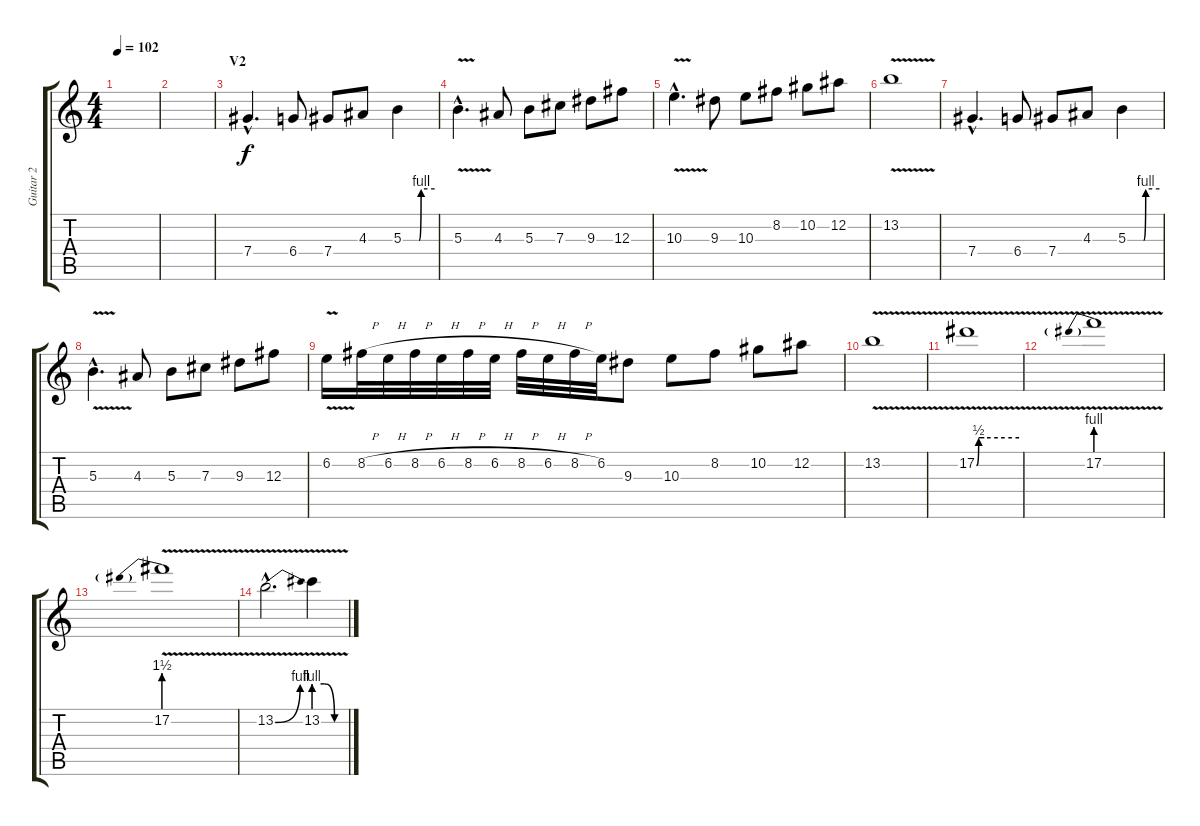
\track ("Guitar 2" "Guitar 2") {instrument overdrivenguitar}
\staff {score tabs}
\tuning (Eb4 Bb3 Gb3 Db3 Ab2 Eb2) {hide}
\ts (4 4)
\tempo 102
\clef g2
\ks c
|
|
\section ("" "V2")
7.4{hac}.4{d} 6.4.8 7.4.8 4.3.8 5.3{be (custom 0 0 30 0 34 4 60 4)}.4 |
5.3{v hac}.4{d} 4.3.8 5.3.8 7.3.8 9.3.8 12.3.8 |
10.3{v hac}.4{d} 9.3.8 10.3.8 8.2.8 10.2.8 12.2.8 |
13.2{v}.1 |
7.4{hac}.4{d} 6.4.8 7.4.8 4.3.8 5.3{be (custom 0 0 30 0 34 4 60 4)}.4 |
5.3{v hac}.4{d} 4.3.8 5.3.8 7.3.8 9.3.8 12.3.8 |
6.2{v}.16 8.2{h}.32 6.2{h}.32 8.2{h}.32 6.2{h}.32 8.2{h}.32 6.2{h}.32 8.2{h}.32 6.2{h}.32 8.2{h}.32 6.2.32 9.3.8 10.3.8 8.2.8 10.2.8 12.2.8 |
13.2{v}.1 |
17.2{be (custom 0 0 3 2 11 2 30 2 60 2) v}.1 |
17.2{be (prebend 0 4 60 4) v}.1 |
17.2{be (prebend 0 6 60 6) v}.1 |
13.2{be (bend 0 0 60 4) v hac}.2{d} 13.2{be (custom 0 4 20 4 40 0 60 0) v}.4
